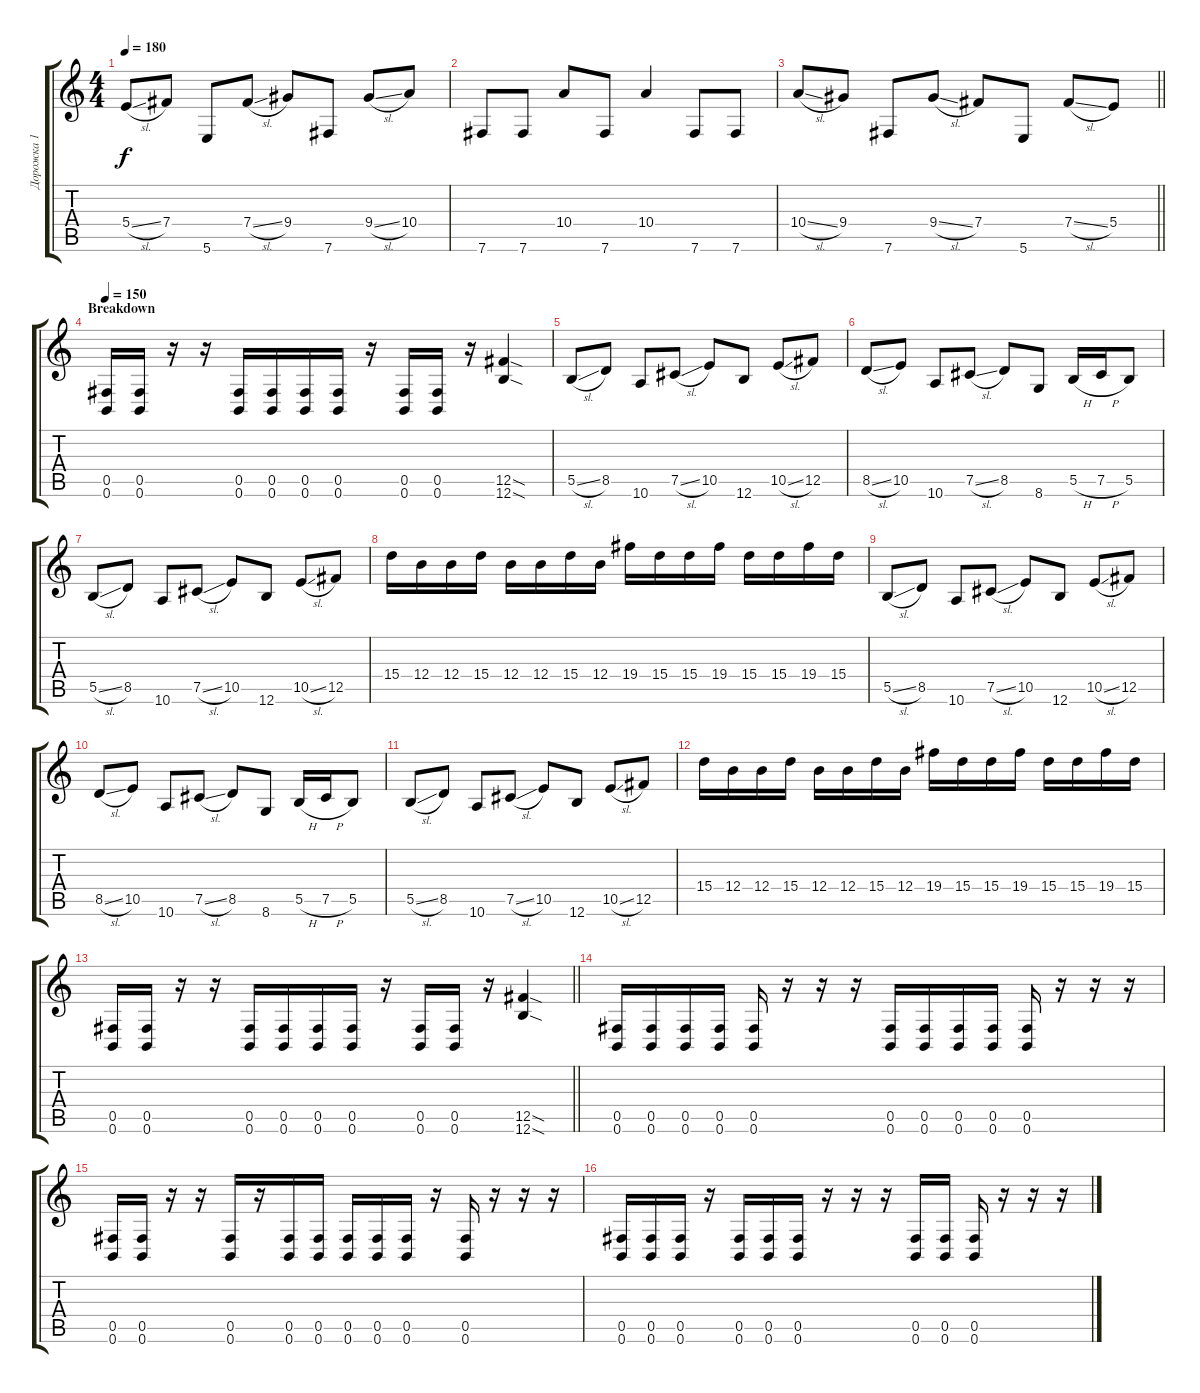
\track ("Дорожка 1" "Дорожка 1") {instrument distortionguitar}
\staff {score tabs}
\tuning (Db4 Ab3 E3 B2 Gb2 B1) {hide}
\ts (4 4)
\tempo 180
\clef g2
\ks c
5.4{sl}.8{dy f} 7.4.8 5.6.8 7.4{sl}.8 9.4.8 7.6.8 9.4{sl}.8 10.4.8 |
7.6.8 7.6.8 10.4.8 7.6.8 10.4.4 7.6.8 7.6.8 |
\barLineRight lightlight
10.4{sl}.8 9.4.8 7.6.8 9.4{sl}.8 7.4.8 5.6.8 7.4{sl}.8 5.4.8 |
\section ("" "Breakdown")
\tempo 150
(0.5 0.6).16 (0.5 0.6).16 r.16 r.16 (0.5 0.6).16 (0.5 0.6).16 (0.5 0.6).16 (0.5 0.6).16 r.16 (0.5 0.6).16 (0.5 0.6).16 r.16 (12.5{sod} 12.6{sod}).4 |
5.5{sl}.8 8.5.8 10.6.8 7.5{sl}.8 10.5.8 12.6.8 10.5{sl}.8 12.5.8 |
8.5{sl}.8 10.5.8 10.6.8 7.5{sl}.8 8.5.8 8.6.8 5.5{h}.16 7.5{h}.16 5.5.8 |
5.5{sl}.8 8.5.8 10.6.8 7.5{sl}.8 10.5.8 12.6.8 10.5{sl}.8 12.5.8 |
15.4.16 12.4.16 12.4.16 15.4.16 12.4.16 12.4.16 15.4.16 12.4.16 19.4.16 15.4.16 15.4.16 19.4.16 15.4.16 15.4.16 19.4.16 15.4.16 |
5.5{sl}.8 8.5.8 10.6.8 7.5{sl}.8 10.5.8 12.6.8 10.5{sl}.8 12.5.8 |
8.5{sl}.8 10.5.8 10.6.8 7.5{sl}.8 8.5.8 8.6.8 5.5{h}.16 7.5{h}.16 5.5.8 |
5.5{sl}.8 8.5.8 10.6.8 7.5{sl}.8 10.5.8 12.6.8 10.5{sl}.8 12.5.8 |
15.4.16 12.4.16 12.4.16 15.4.16 12.4.16 12.4.16 15.4.16 12.4.16 19.4.16 15.4.16 15.4.16 19.4.16 15.4.16 15.4.16 19.4.16 15.4.16 |
\barLineRight lightlight
(0.5 0.6).16 (0.5 0.6).16 r.16 r.16 (0.5 0.6).16 (0.5 0.6).16 (0.5 0.6).16 (0.5 0.6).16 r.16 (0.5 0.6).16 (0.5 0.6).16 r.16 (12.5{sod} 12.6{sod}).4 |
(0.5 0.6).16 (0.5 0.6).16 (0.5 0.6).16 (0.5 0.6).16 (0.5 0.6).16 r.16 r.16 r.16 (0.5 0.6).16 (0.5 0.6).16 (0.5 0.6).16 (0.5 0.6).16 (0.5 0.6).16 r.16 r.16 r.16 |
(0.5 0.6).16 (0.5 0.6).16 r.16 r.16 (0.5 0.6).16 r.16 (0.5 0.6).16 (0.5 0.6).16 (0.5 0.6).16 (0.5 0.6).16 (0.5 0.6).16 r.16 (0.5 0.6).16 r.16 r.16 r.16 |
(0.5 0.6).16 (0.5 0.6).16 (0.5 0.6).16 r.16 (0.5 0.6).16 (0.5 0.6).16 (0.5 0.6).16 r.16 r.16 r.16 (0.5 0.6).16 (0.5 0.6).16 (0.5 0.6).16 r.16 r.16 r.16
